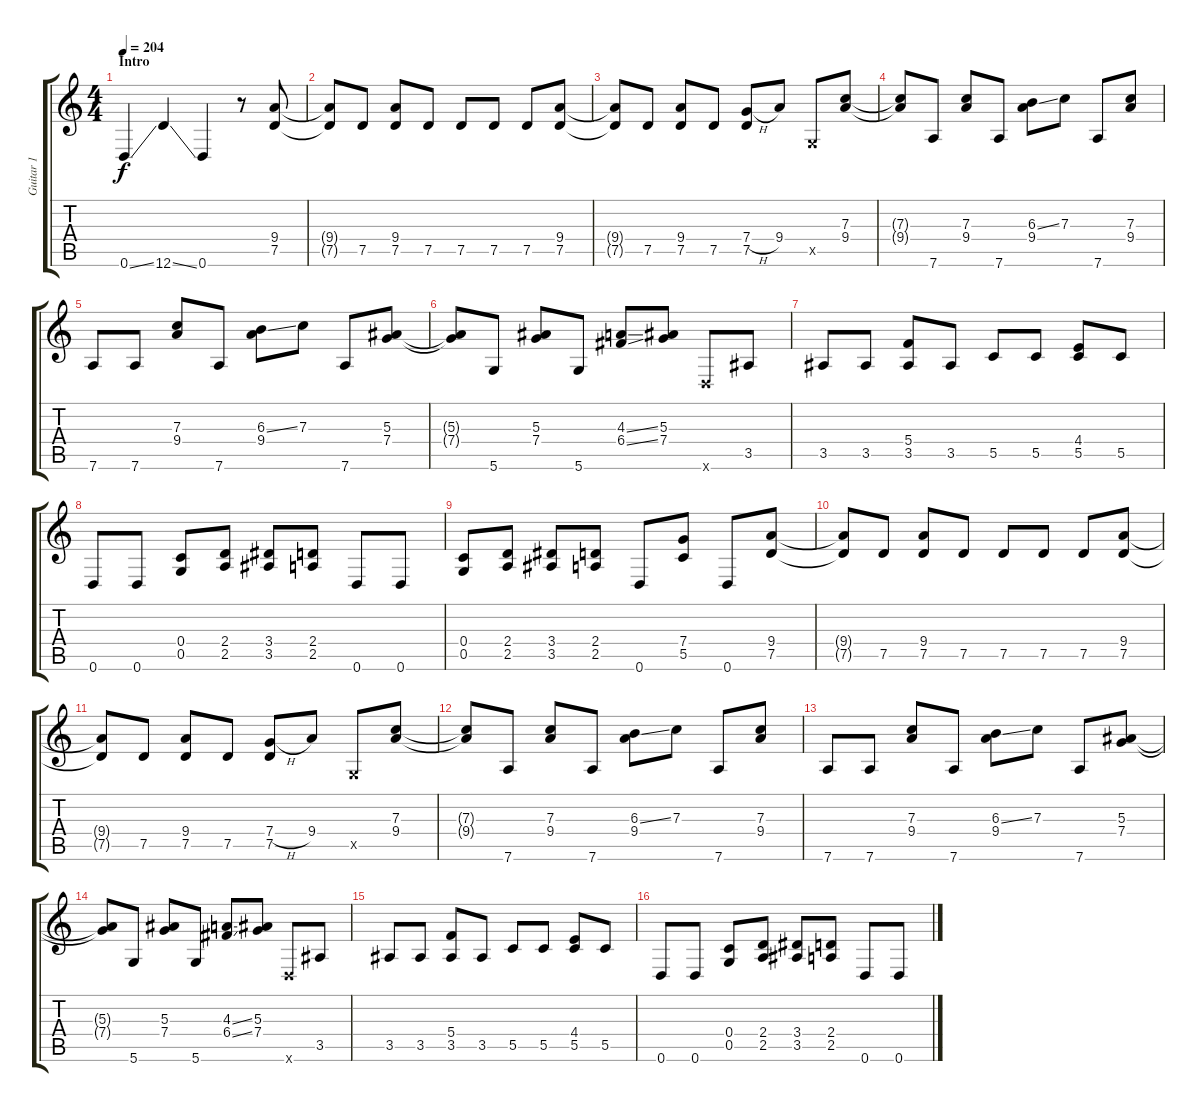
\track ("Guitar 1" "Guitar 1") {instrument distortionguitar}
\staff {score tabs}
\tuning (D4 A3 F3 C3 G2 D2) {hide}
\ts (4 4)
\section ("" "Intro")
\tempo 204
\clef g2
\ks c
0.6{ss}.4{dy f instrument distortionguitar} 12.6{ss}.4 0.6.4 r.8 (9.4 7.5).8 |
(9.4{t} 7.5{t}).8 7.5.8 (9.4 7.5).8 7.5.8 7.5.8 7.5.8 7.5.8 (9.4 7.5).8 |
(9.4{t} 7.5{t}).8 7.5.8 (9.4 7.5).8 7.5.8 (7.4{h} 7.5).8 9.4.8 0.5{x}.8 (7.3 9.4).8 |
(7.3{t} 9.4{t}).8 7.6.8 (7.3 9.4).8 7.6.8 (6.3{ss} 9.4).8 7.3.8 7.6.8 (7.3 9.4).8 |
7.6.8 7.6.8 (7.3 9.4).8 7.6.8 (6.3{ss} 9.4).8 7.3.8 7.6.8 (5.3 7.4).8 |
(5.3{t} 7.4{t}).8 5.6.8 (5.3 7.4).8 5.6.8 (4.3{ss} 6.4{ss}).8 (5.3 7.4).8 0.6{x}.8 3.5.8 |
3.5.8 3.5.8 (5.4 3.5).8 3.5.8 5.5.8 5.5.8 (4.4 5.5).8 5.5.8 |
0.6.8 0.6.8 (0.4 0.5).8 (2.4 2.5).8 (3.4 3.5).8 (2.4 2.5).8 0.6.8 0.6.8 |
(0.4 0.5).8 (2.4 2.5).8 (3.4 3.5).8 (2.4 2.5).8 0.6.8 (7.4 5.5).8 0.6.8 (9.4 7.5).8 |
(9.4{t} 7.5{t}).8 7.5.8 (9.4 7.5).8 7.5.8 7.5.8 7.5.8 7.5.8 (9.4 7.5).8 |
(9.4{t} 7.5{t}).8 7.5.8 (9.4 7.5).8 7.5.8 (7.4{h} 7.5).8 9.4.8 0.5{x}.8 (7.3 9.4).8 |
(7.3{t} 9.4{t}).8 7.6.8 (7.3 9.4).8 7.6.8 (6.3{ss} 9.4).8 7.3.8 7.6.8 (7.3 9.4).8 |
7.6.8 7.6.8 (7.3 9.4).8 7.6.8 (6.3{ss} 9.4).8 7.3.8 7.6.8 (5.3 7.4).8 |
(5.3{t} 7.4{t}).8 5.6.8 (5.3 7.4).8 5.6.8 (4.3{ss} 6.4{ss}).8 (5.3 7.4).8 0.6{x}.8 3.5.8 |
3.5.8 3.5.8 (5.4 3.5).8 3.5.8 5.5.8 5.5.8 (4.4 5.5).8 5.5.8 |
0.6.8 0.6.8 (0.4 0.5).8 (2.4 2.5).8 (3.4 3.5).8 (2.4 2.5).8 0.6.8 0.6.8
